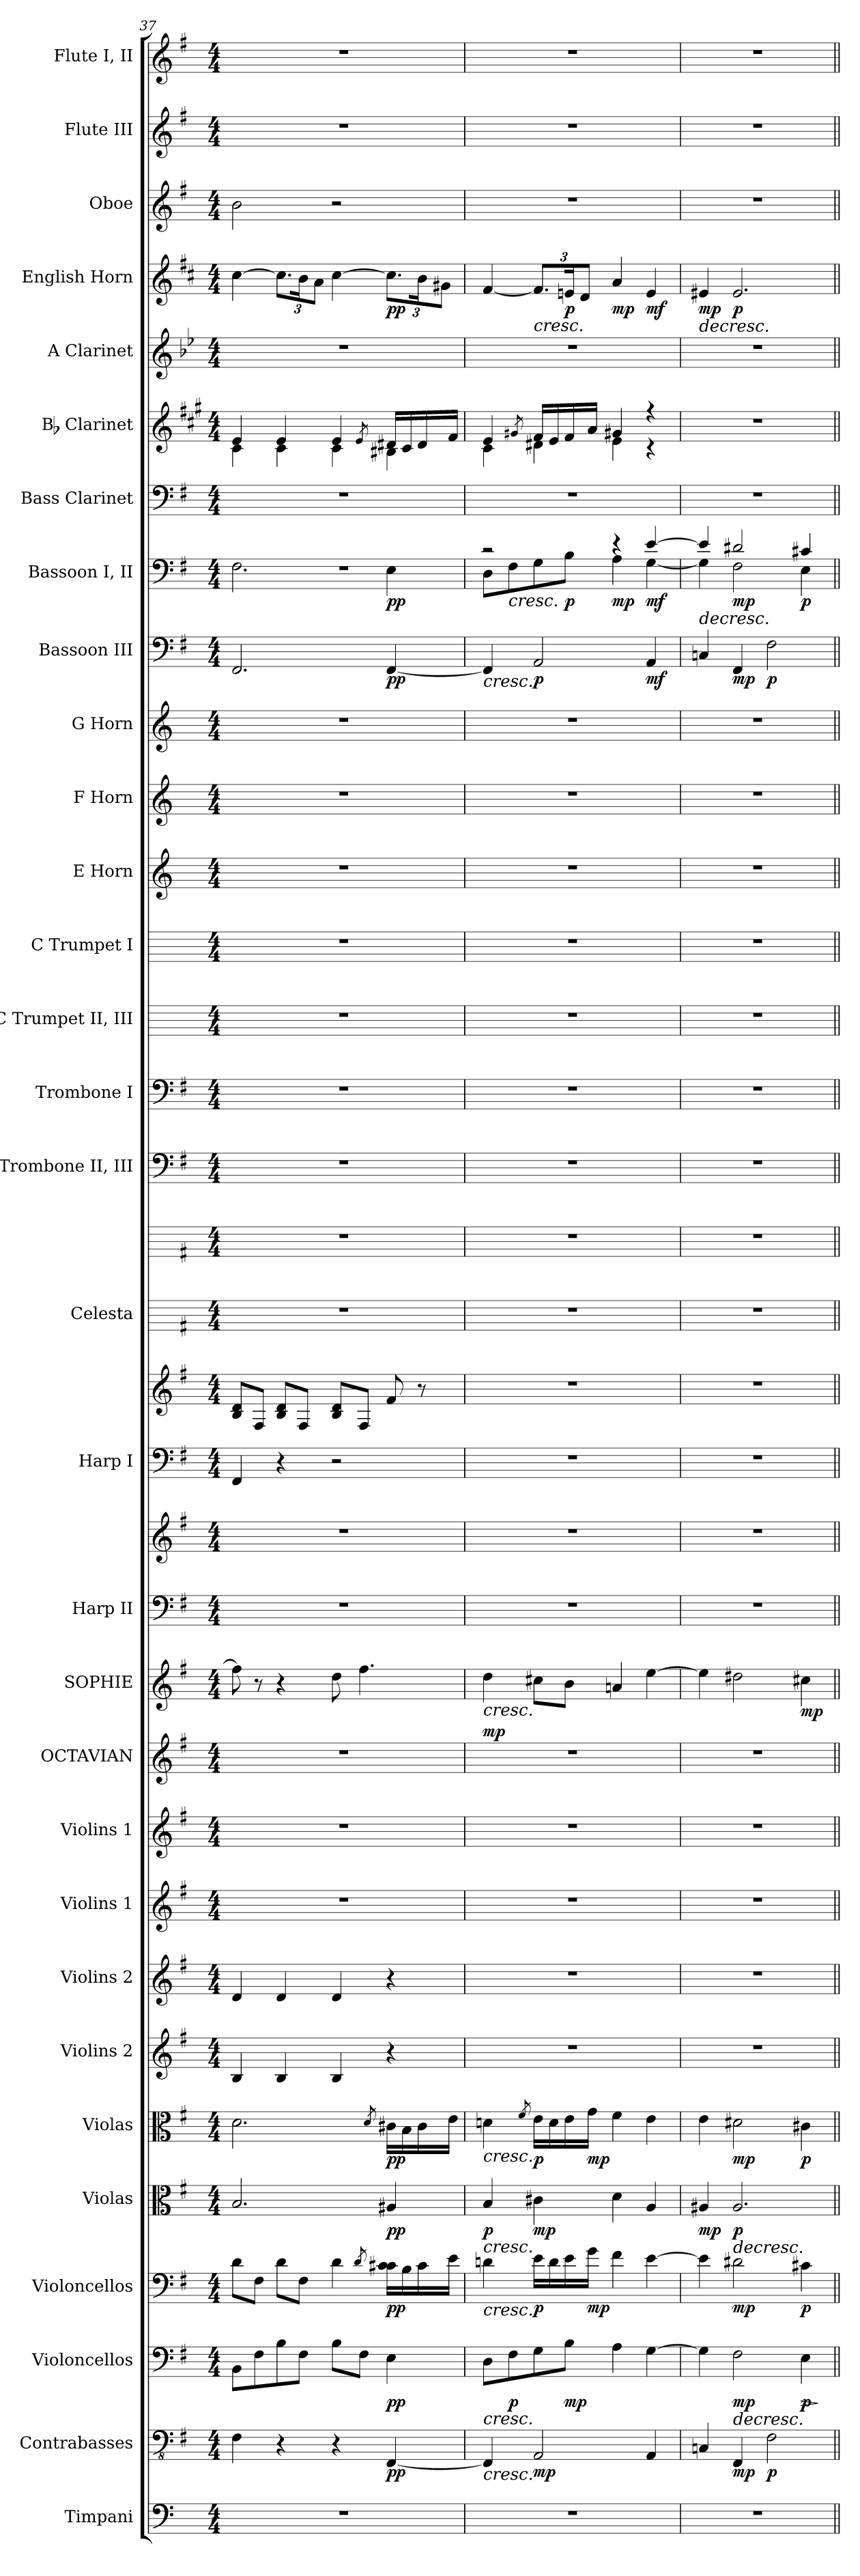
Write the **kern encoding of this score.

**kern	**kern	**dynam	**kern	**dynam	**kern	**dynam	**kern	**dynam	**kern	**dynam	**kern	**kern	**kern	**kern	**kern	**dynam	**kern	**dynam	**kern	**kern	**kern	**kern	**kern	**kern	**kern	**kern	**kern	**kern	**kern	**kern	**kern	**kern	**dynam	**kern	**dynam	**kern	**kern	**kern	**kern	**dynam	**kern	**kern	**kern
*part31	*part30	*part30	*part29	*part29	*part28	*part28	*part27	*part27	*part26	*part26	*part25	*part24	*part23	*part22	*part21	*part21	*part20	*part20	*part19	*part19	*part18	*part18	*part17	*part17	*part16	*part15	*part14	*part13	*part12	*part11	*part10	*part9	*part9	*part8	*part8	*part7	*part6	*part5	*part4	*part4	*part3	*part2	*part1
*staff34	*staff33	*staff33	*staff32	*staff32	*staff31	*staff31	*staff30	*staff30	*staff29	*staff29	*staff28	*staff27	*staff26	*staff25	*staff24	*staff24	*staff23	*staff23	*staff22	*staff21	*staff20	*staff19	*staff18	*staff17	*staff16	*staff15	*staff14	*staff13	*staff12	*staff11	*staff10	*staff9	*staff9	*staff8	*staff8	*staff7	*staff6	*staff5	*staff4	*staff4	*staff3	*staff2	*staff1
*I"Timpani	*I"Contrabasses	*	*I"Violoncellos	*	*I"Violoncellos	*	*I"Violas	*	*I"Violas	*	*I"Violins 2	*I"Violins 2	*I"Violins 1	*I"Violins 1	*I"OCTAVIAN	*	*I"SOPHIE	*	*I"Harp II	*	*I"Harp I	*	*I"Celesta	*	*I"Trombone II, III	*I"Trombone I	*I"C Trumpet II, III	*I"C Trumpet I	*I"E Horn	*I"F Horn	*I"G Horn	*I"Bassoon III	*	*I"Bassoon I, II	*	*I"Bass Clarinet	*I"Bb Clarinet	*I"A Clarinet	*I"English Horn	*	*I"Oboe	*I"Flute III	*I"Flute I, II
*I'Timp.	*I'Cbs.	*	*I'Vlcs.	*	*I'Vlcs.	*	*I'Vlas.	*	*I'Vlas.	*	*I'Vlns. 2	*I'Vlns. 2	*I'Vlns. 1	*I'Vlns. 1	*I'OCTAVIAN	*	*I'SOPHIE	*	*I'Hrp. II	*	*I'Hrp. I	*	*I'Cel.	*	*I'Trb. II, III	*I'Trb. I	*I'C Tpt. II, III	*I'C Tpt. I	*I'E Hn.	*I'F Hn.	*I'G Hn.	*I'Bsn. III	*	*I'Bsn. I, II	*	*I'Bass Cl.	*I'Bb Cl.	*I'A Cl.	*I'Eng. Hn.	*	*I'Ob.	*I'Fl. III	*I'Fl. I, II
*clefF4	*clefFv4	*	*clefF4	*	*clefF4	*	*clefC3	*	*clefC3	*	*clefG2	*clefG2	*clefG2	*clefG2	*clefG2	*	*clefG2	*	*clefF4	*clefG2	*clefF4	*clefG2	*	*	*clefF4	*clefF4	*	*	*clefG2	*clefG2	*clefG2	*clefF4	*	*clefF4	*	*clefF4	*clefG2	*clefG2	*clefG2	*	*clefG2	*clefG2	*clefG2
*	*	*	*	*	*	*	*	*	*	*	*	*	*	*	*	*	*	*	*	*	*	*	*	*	*	*	*	*	*ITrd5c8	*ITrd-3c-5	*ITrd3c5	*	*	*	*	*ITrd8c14	*ITrd1c2	*ITrd2c3	*ITrd4c7	*	*	*	*
*k[]	*k[f#]	*	*k[f#]	*	*k[f#]	*	*k[f#]	*	*k[f#]	*	*k[f#]	*k[f#]	*k[f#]	*k[f#]	*k[f#]	*	*k[f#]	*	*k[f#]	*k[f#]	*k[f#]	*k[f#]	*k[f#]	*k[f#]	*k[f#]	*k[f#]	*k[]	*k[]	*k[f#c#g#d#]	*k[b-]	*k[f#]	*k[f#]	*	*k[f#]	*	*k[f#]	*k[f#]	*k[f#]	*k[f#]	*	*k[f#]	*k[f#]	*k[f#]
*C:	*G:	*	*G:	*	*G:	*	*G:	*	*G:	*	*G:	*G:	*G:	*G:	*G:	*	*G:	*	*G:	*G:	*G:	*G:	*G:	*G:	*G:	*G:	*C:	*C:	*E:	*F:	*G:	*G:	*	*G:	*	*G:	*G:	*G:	*G:	*	*G:	*G:	*G:
*M4/4	*M4/4	*	*M4/4	*	*M4/4	*	*M4/4	*	*M4/4	*	*M4/4	*M4/4	*M4/4	*M4/4	*M4/4	*	*M4/4	*	*M4/4	*M4/4	*M4/4	*M4/4	*M4/4	*M4/4	*M4/4	*M4/4	*M4/4	*M4/4	*M4/4	*M4/4	*M4/4	*M4/4	*	*M4/4	*	*M4/4	*M4/4	*M4/4	*M4/4	*	*M4/4	*M4/4	*M4/4
=37	=37	=37	=37	=37	=37	=37	=37	=37	=37	=37	=37	=37	=37	=37	=37	=37	=37	=37	=37	=37	=37	=37	=37	=37	=37	=37	=37	=37	=37	=37	=37	=37	=37	=37	=37	=37	=37	=37	=37	=37	=37	=37	=37
*	*	*	*	*	*	*	*	*	*	*	*	*	*	*	*	*	*	*	*	*	*	*	*	*	*	*	*	*	*	*	*	*	*	*^	*	*	*^	*	*	*	*	*	*
1r	4FF#\	.	8BB\L	.	8d\L	.	2.B/	.	2.d\	.	4B/	4d/	1r	1r	1r	.	8ff#\]	.	1r	1r	4FF#/	8B/ 8d/L	1r	1r	1r	1r	1r	1r	1r	1r	1r	2.FF#/	.	1rF	2.F#\	.	1r	4d/	4B\	1r	[4f#\	.	2b\	1r	1r
.	.	.	8F#\	.	8F#\J	.	.	.	.	.	.	.	.	.	.	.	8r	.	.	.	.	8F#/J	.	.	.	.	.	.	.	.	.	.	.	.	.	.	.	.	.	.	.	.	.	.	.
*	*	*	*	*	*	*	*	*	*	*	*	*	*	*	*	*	*	*	*	*	*	*	*	*	*	*	*	*	*	*	*	*	*	*	*	*	*	*	*	*	*Xbrackettup	*	*	*	*
.	4r	.	8B\	.	8d\L	.	.	.	.	.	4B/	4d/	.	.	.	.	4r	.	.	.	4r	8B/ 8d/L	.	.	.	.	.	.	.	.	.	.	.	.	.	.	.	4d/	4B\	.	12.f#\L]	.	.	.	.
.	.	.	8F#\J	.	8F#\J	.	.	.	.	.	.	.	.	.	.	.	.	.	.	.	.	8F#/J	.	.	.	.	.	.	.	.	.	.	.	.	.	.	.	.	.	.	24e\K	.	.	.	.
.	.	.	.	.	.	.	.	.	.	.	.	.	.	.	.	.	.	.	.	.	.	.	.	.	.	.	.	.	.	.	.	.	.	.	.	.	.	.	.	.	12d\J	.	.	.	.
.	4r	.	8B\L	.	4d\	.	.	.	.	.	4B/	4d/	.	.	.	.	8dd\	.	.	.	2r	8B/ 8d/L	.	.	.	.	.	.	.	.	.	.	.	.	.	.	.	4d/	4B\	.	[4f#\	.	2r	.	.
.	.	.	8F#\J	.	.	.	.	.	.	.	.	.	.	.	.	.	4.ff#\	.	.	.	.	8F#/J	.	.	.	.	.	.	.	.	.	.	.	.	.	.	.	.	.	.	.	.	.	.	.
.	.	.	.	.	8qd/	.	.	.	8qd/	.	.	.	.	.	.	.	.	.	.	.	.	.	.	.	.	.	.	.	.	.	.	.	.	.	.	.	.	8qd/	.	.	.	.	.	.	.
!	!	!LO:DY:b	!	!LO:DY:b	!	!LO:DY:b	!	!LO:DY:b	!	!LO:DY:b	!	!	!	!	!	!	!	!	!	!	!	!	!	!	!	!	!	!	!	!	!	!	!LO:DY:b	!	!	!LO:DY:b	!	!	!	!	!	!LO:DY:b	!	!	!
.	[4FFF#/	pp	4E\	pp	16c\ 16c#X\LL	pp	4A#X/	pp	16c#X\LL	pp	4r	4r	.	.	.	.	.	.	.	.	.	8f#/	.	.	.	.	.	.	.	.	.	[4FF#/	pp	.	4E\	pp	.	16c#X/LL	4A#X\	.	12.f#\L]	pp	.	.	.
.	.	.	.	.	16B\	.	.	.	16B\	.	.	.	.	.	.	.	.	.	.	.	.	.	.	.	.	.	.	.	.	.	.	.	.	.	.	.	.	16B/	.	.	.	.	.	.	.
.	.	.	.	.	16c#\	.	.	.	16c#\	.	.	.	.	.	.	.	.	.	.	.	.	8r	.	.	.	.	.	.	.	.	.	.	.	.	.	.	.	16c#/	.	.	24e\K	.	.	.	.
.	.	.	.	.	.	.	.	.	.	.	.	.	.	.	.	.	.	.	.	.	.	.	.	.	.	.	.	.	.	.	.	.	.	.	.	.	.	.	.	.	12c#X\J	.	.	.	.
.	.	.	.	.	16e\JJ	.	.	.	16e\JJ	.	.	.	.	.	.	.	.	.	.	.	.	.	.	.	.	.	.	.	.	.	.	.	.	.	.	.	.	16e/JJ	.	.	.	.	.	.	.
=38	=38	=38	=38	=38	=38	=38	=38	=38	=38	=38	=38	=38	=38	=38	=38	=38	=38	=38	=38	=38	=38	=38	=38	=38	=38	=38	=38	=38	=38	=38	=38	=38	=38	=38	=38	=38	=38	=38	=38	=38	=38	=38	=38	=38	=38
!	!	!LO:HP:b	!	!LO:HP:b	!	!LO:HP:b	!	!LO:HP:b	!	!LO:HP:b	!	!	!	!	!	!	!	!LO:HP:b	!	!	!	!	!	!	!	!	!	!	!	!	!	!	!LO:HP:b	!	!	!	!	!	!	!	!	!	!	!	!
!	!	!	!	!	!	!	!	!LO:DY:n=1:b	!	!	!	!	!	!	!	!LO:DY:a	!	!	!	!	!	!	!	!	!	!	!	!	!	!	!	!	!	!	!	!	!	!	!	!	!	!	!	!	!
1r	4FFF#/]	<	8D\L	<	4dn\	<	4B/	< p	4dn\	<	1r	1r	1r	1r	1r	mp	4dd\	<	1r	1r	1r	1r	1r	1r	1r	1r	1r	1r	1r	1r	1r	4FF#/]	<	2rc	8D\L	.	1r	4d/	4B\	1r	[4B/	.	1r	1r	1r
!	!	!	!	!LO:DY:b	!	!	!	!	!	!	!	!	!	!	!	!	!	!	!	!	!	!	!	!	!	!	!	!	!	!	!	!	!	!	!	!LO:HP:b	!	!	!	!	!	!	!	!	!
.	.	.	8F#\	p	.	.	.	.	.	.	.	.	.	.	.	.	.	.	.	.	.	.	.	.	.	.	.	.	.	.	.	.	.	.	8F#\	<	.	.	.	.	.	.	.	.	.
.	.	.	.	.	.	.	.	.	8qf#/	.	.	.	.	.	.	.	.	.	.	.	.	.	.	.	.	.	.	.	.	.	.	.	.	.	.	.	.	8qf#X/	.	.	.	.	.	.	.
!	!	!LO:DY:b	!	!	!	!LO:DY:b	!	!LO:DY:n=2:b	!	!LO:DY:b	!	!	!	!	!	!	!	!	!	!	!	!	!	!	!	!	!	!	!	!	!	!	!LO:DY:b	!	!	!	!	!	!	!	!	!LO:HP:b	!	!	!
.	2AAA/	mp	8G\	.	16e\LL	p	4c#X\	mp	16e\LL	p	.	.	.	.	.	.	8cc#X\L	.	.	.	.	.	.	.	.	.	.	.	.	.	.	2AA/	p	.	8G\	]	.	16e/LL	4c#X\	.	12.B/L]	<	.	.	.
.	.	.	.	.	16d\	.	.	.	16d\	.	.	.	.	.	.	.	.	.	.	.	.	.	.	.	.	.	.	.	.	.	.	.	.	.	.	.	.	16d/	.	.	.	.	.	.	.
!	!	!	!	!LO:DY:b	!	!	!	!	!	!	!	!	!	!	!	!	!	!	!	!	!	!	!	!	!	!	!	!	!	!	!	!	!	!	!	!LO:DY:b	!	!	!	!	!	!LO:DY:b	!	!	!
.	.	.	8B\J	mp	16e\	.	.	.	16e\	.	.	.	.	.	.	.	8b\J	.	.	.	.	.	.	.	.	.	.	.	.	.	.	.	.	.	8B\J	p	.	16e/	.	.	24An/K	p	.	.	.
.	.	.	.	.	.	.	.	.	.	.	.	.	.	.	.	.	.	.	.	.	.	.	.	.	.	.	.	.	.	.	.	.	.	.	.	.	.	.	.	.	12G/J	.	.	.	.
!	!	!	!	!	!	!LO:DY:b	!	!	!	!LO:DY:b	!	!	!	!	!	!	!	!	!	!	!	!	!	!	!	!	!	!	!	!	!	!	!	!	!	!	!	!	!	!	!	!	!	!	!
.	.	.	.	.	16g\JJ	mp	.	.	16g\JJ	mp	.	.	.	.	.	.	.	.	.	.	.	.	.	.	.	.	.	.	.	.	.	.	.	.	.	.	.	16g/JJ	.	.	.	.	.	.	.
!	!	!	!	!	!	!	!	!	!	!	!	!	!	!	!	!	!	!	!	!	!	!	!	!	!	!	!	!	!	!	!	!	!	!	!	!LO:DY:b	!	!	!	!	!	!LO:DY:b	!	!	!
.	.	.	4A\	.	4f#\	[	4d\	]	4f#\	.	.	.	.	.	.	.	4an/	.	.	.	.	.	.	.	.	.	.	.	.	.	.	.	.	4re	4A\	mp	.	4f#X/	4d\	.	4d/	mp	.	.	.
!	!	!	!	!	!	!	!	!	!	!	!	!	!	!	!	!	!	!	!	!	!	!	!	!	!	!	!	!	!	!	!	!	!LO:DY:b	!	!	!LO:DY:b	!	!	!	!	!	!LO:DY:b	!	!	!
.	4AAA/	.	[4G\	]	[4e\	.	4A/	.	4e\	.	.	.	.	.	.	.	[4ee\	.	.	.	.	.	.	.	.	.	.	.	.	.	.	4AA/	mf	[4e/	[4G\	mf	.	4r	4r	.	4A/	mf	.	.	.
*	*	*	*	*	*	*	*	*	*	*	*	*	*	*	*	*	*	*	*	*	*	*	*	*	*	*	*	*	*	*	*	*	*	*v	*v	*	*	*v	*v	*	*	*	*	*	*
.	.	.	.	.	.	.	.	.	.	.	.	.	.	.	.	.	.	.	.	.	.	.	.	.	.	.	.	.	.	.	.	.	.	.	.	.	.	.	.	[	.	.	.
=39	=39	=39	=39	=39	=39	=39	=39	=39	=39	=39	=39	=39	=39	=39	=39	=39	=39	=39	=39	=39	=39	=39	=39	=39	=39	=39	=39	=39	=39	=39	=39	=39	=39	=39	=39	=39	=39	=39	=39	=39	=39	=39	=39
!	!	!	!	!	!	!	!	!LO:DY:b	!	!	!	!	!	!	!	!	!	!	!	!	!	!	!	!	!	!	!	!	!	!	!	!	!	!	!LO:HP:b	!	!	!	!	!LO:HP:b	!	!	!
*	*	*	*	*	*	*	*	*	*	*	*	*	*	*	*	*	*	*	*	*	*	*	*	*	*	*	*	*	*	*	*	*	*	*^	*	*	*	*	*	*	*	*	*
!	!	!	!	!	!	!	!	!	!	!	!	!	!	!	!	!	!	!	!	!	!	!	!	!	!	!	!	!	!	!	!	!	!	!	!	!	!	!	!	!	!LO:DY:n=1:b	!	!	!
1r	4CCn/	.	4G\]	.	4e\]	.	4A#X/	mp	4e\	.	1r	1r	1r	1r	1r	.	4ee\]	.	1r	1r	1r	1r	1r	1r	1r	1r	1r	1r	1r	1r	1r	4Cn/	.	4e/]	4G\]	>	1r	1r	1r	4A#X/	> mp	1r	1r	1r
!	!	!LO:DY:b	!	!LO:HP:b	!	!	!	!LO:HP:b	!	!	!	!	!	!	!	!	!	!	!	!	!	!	!	!	!	!	!	!	!	!	!	!	!	!	!	!	!	!	!	!	!	!	!	!
!	!	!	!	!LO:DY:n=1:b	!	!LO:DY:b	!	!LO:DY:n=1:b	!	!LO:DY:b	!	!	!	!	!	!	!	!	!	!	!	!	!	!	!	!	!	!	!	!	!	!	!LO:DY:b	!	!	!LO:DY:b	!	!	!	!	!LO:DY:n=2:b	!	!	!
.	4FFF#/	mp	2F#\	> mp	2d#X\	mp	2.A#/	> p	2d#X\	mp	.	.	.	.	.	.	2dd#X\	.	.	.	.	.	.	.	.	.	.	.	.	.	.	4FF#/	mp	2d#X/	2F#\	mp	.	.	.	2.A#/	p	.	.	.
!	!	!LO:DY:b	!	!	!	!	!	!	!	!	!	!	!	!	!	!	!	!	!	!	!	!	!	!	!	!	!	!	!	!	!	!	!LO:DY:b	!	!	!	!	!	!	!	!	!	!	!
.	2FF#\	p	.	.	.	.	.	.	.	.	.	.	.	.	.	.	.	.	.	.	.	.	.	.	.	.	.	.	.	.	.	2F#\	p	.	.	.	.	.	.	.	.	.	.	.
!	!	!	!	!LO:HP:b	!	!	!	!	!	!	!	!	!	!	!	!	!	!	!	!	!	!	!	!	!	!	!	!	!	!	!	!	!	!	!	!	!	!	!	!	!	!	!	!
!	!	!	!	!LO:DY:n=2:b	!	!LO:DY:b	!	!	!	!LO:DY:b	!	!	!	!	!	!	!	!LO:DY:b	!	!	!	!	!	!	!	!	!	!	!	!	!	!	!	!	!	!LO:DY:b	!	!	!	!	!	!	!	!
.	.	.	4E\	> p	4c#X\	p	.	.	4c#X\	p	.	.	.	.	.	.	4cc#X\	mp	.	.	.	.	.	.	.	.	.	.	.	.	.	.	.	4c#X/	4E\	p	.	.	.	.	.	.	.	.
*	*	*	*	*	*	*	*	*	*	*	*	*	*	*	*	*	*	*	*	*	*	*	*	*	*	*	*	*	*	*	*	*	*	*v	*v	*	*	*	*	*	*	*	*	*
.	.	[	.	[ ]	.	.	.	[	.	[	.	.	.	.	.	.	.	[	.	.	.	.	.	.	.	.	.	.	.	.	.	.	[	.	[	.	.	.	.	]	.	.	.
=||	=||	=||	=||	=||	=||	=||	=||	=||	=||	=||	=||	=||	=||	=||	=||	=||	=||	=||	=||	=||	=||	=||	=||	=||	=||	=||	=||	=||	=||	=||	=||	=||	=||	=||	=||	=||	=||	=||	=||	=||	=||	=||	=||
*-	*-	*-	*-	*-	*-	*-	*-	*-	*-	*-	*-	*-	*-	*-	*-	*-	*-	*-	*-	*-	*-	*-	*-	*-	*-	*-	*-	*-	*-	*-	*-	*-	*-	*-	*-	*-	*-	*-	*-	*-	*-	*-	*-
